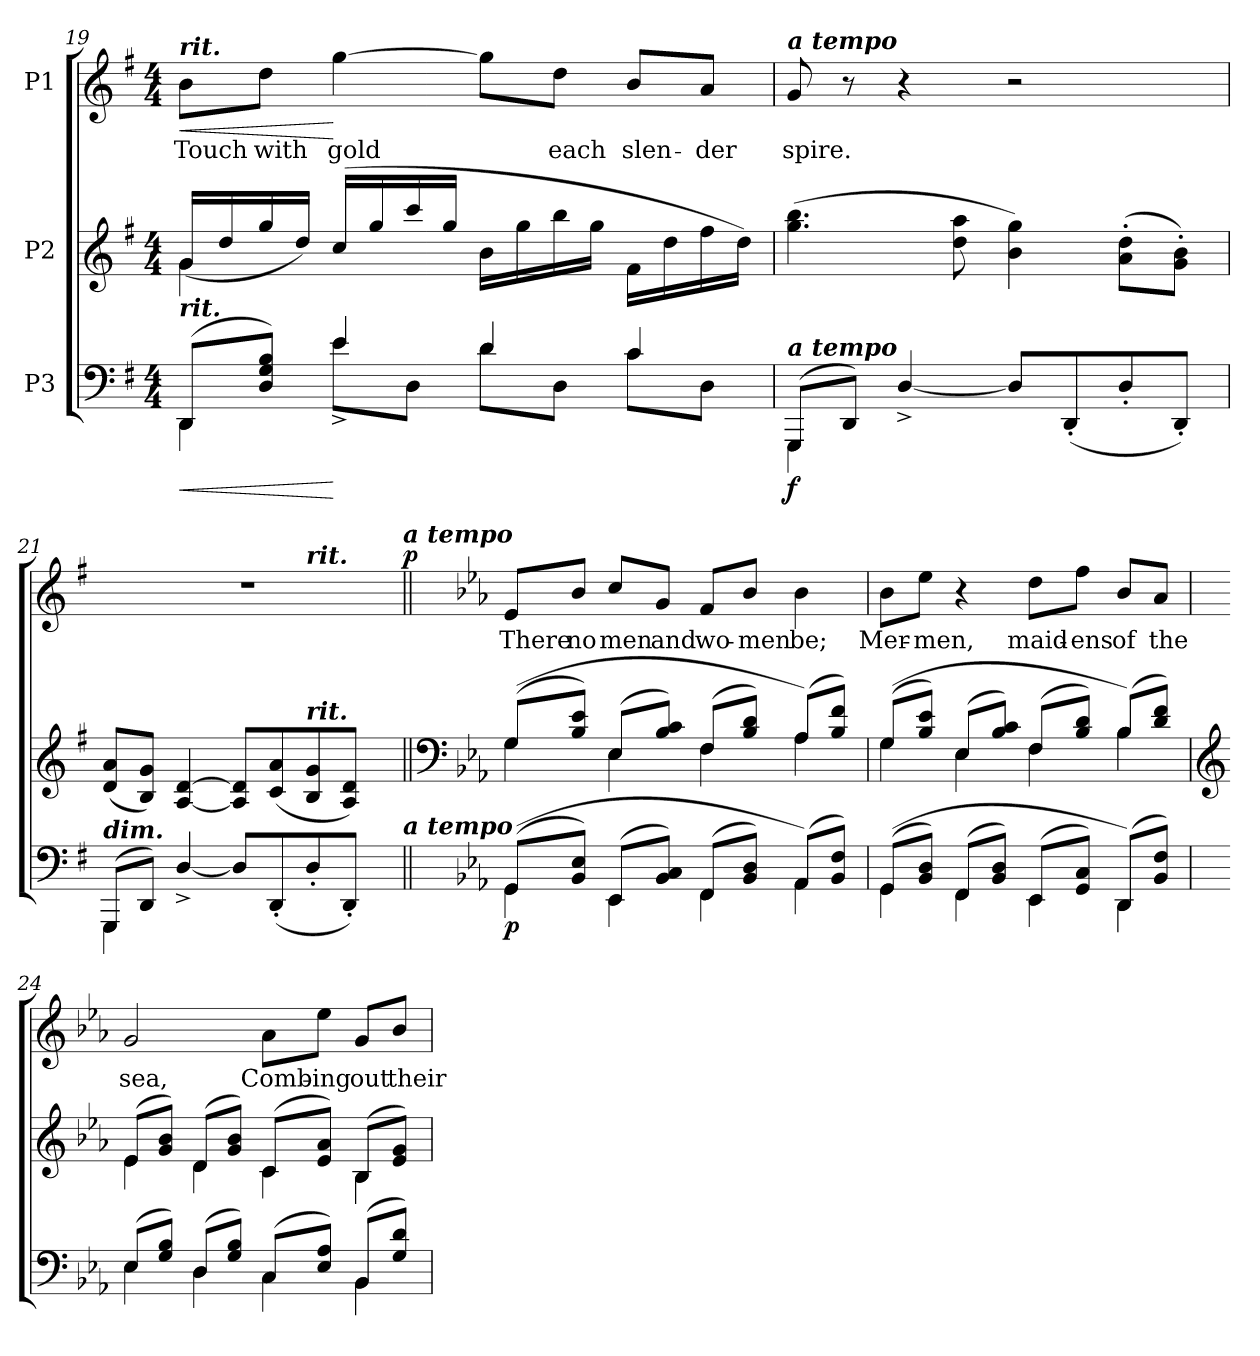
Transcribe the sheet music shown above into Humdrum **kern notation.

**kern	**dynam	**kern	**kern	**text	**dynam
*part3	*part3	*part2	*part1	*part1	*part1
*staff3	*staff3	*staff2	*staff1	*staff1	*staff1
*I"P3	*	*I"P2	*I"P1	*	*
*clefF4	*	*clefG2	*clefG2	*	*
*k[f#]	*	*k[f#]	*k[f#]	*	*
*G:	*	*G:	*G:	*	*
*M4/4	*	*M4/4	*M4/4	*	*
=19	=19	=19	=19	=19	=19
!	!LO:HP:b	!	!	!	!
*^	*	*^	*	*	*
!	!	!	!	!	!LO:TX:a:Bi:t=rit.	!	!
!LO:TX:a:Bi:t=rit.	!	!	!	!	!	!	!
!	!	!	!	!	!	!LO:LY:b:color=#000000	!LO:HP:b
(8DDi/L	4DDi\	<	4gi\	(16gi/LL	8bi\L	Touch	<
.	.	.	.	16ddi/	.	.	.
!	!	!	!	!	!	!LO:LY:b:color=#000000	!
8Di/ 8Gi 8BiJ)	.	.	.	16ggi/	8ddi\J	with	.
.	.	.	.	16ddi/JJ)	.	.	.
!	!	!	!	!	!	!LO:LY:b:color=#000000	!
4ei/	8e^i\L	[	4ryy	(16cci\LL	[4ggi\	gold	[
.	.	.	.	16ggi/	.	.	.
.	8Di\J	.	.	16ccci/	.	.	.
.	.	.	.	16ggi/JJ	.	.	.
4di/	8di\L	.	2ryy	16bi\LL	8ggi\L]	.	.
.	.	.	.	16ggi\	.	.	.
!	!	!	!	!	!	!LO:LY:b:color=#000000	!
.	8Di\J	.	.	16bbi\	8ddi\J	each	.
.	.	.	.	16ggi\JJ	.	.	.
!	!	!	!	!	!	!LO:LY:b:color=#000000	!
4ci/	8ci\L	.	.	16f#i\LL	8bi/L	slen-	.
.	.	.	.	16ddi\	.	.	.
!	!	!	!	!	!	!LO:LY:b:color=#000000	!
.	8Di\J	.	.	16ff#i\	8ai/J	-der	.
.	.	.	.	16ddi\JJ)	.	.	.
*	*	*	*v	*v	*	*	*
!!LO:PB:g=z
=20	=20	=20	=20	=20	=20	=20
*	*	*	*^	*	*	*
!	!	!	!	!	!LO:TX:a:Bi:t=a tempo	!	!
!LO:TX:a:Bi:t=a tempo	!	!	!	!	!	!	!
!	!	!	!	!	!	!LO:LY:b:color=#000000	!
*	*	*	*v	*v	*	*	*
(8GGGi/L	4GGGi\	f	(4.ggi\ 4.bbi	8gi/	spire.	.
8DDi/J)	.	.	.	8r	.	.
[4D^i/	4ryy	.	.	4r	.	.
.	.	.	8ddi\ 8aai	.	.	.
8Di/L]	4ryy	.	4bi\ 4ggi)	2r	.	.
(8DD'i/	.	.	.	.	.	.
8D'i/	4ryy	.	(8ai\' 8ddi'L	.	.	.
8DD'i/J)	.	.	8gi\' 8bi'J)	.	.	.
=21	=21	=21	=21	=21	=21	=21
*	*	*	*^	*^	*	*
!LO:TX:a:Bi:t=dim.	!	!	!	!	!	!	!	!
*	*^	*	*	*	*	*	*	*
(8GGGi/L	4GGGi\	2ryy	.	(8di/ 8aiL	2ryy	1r	2ryy	.	.
8DDi/J)	.	.	.	8Bi/ 8giJ)	.	.	.	.	.
[4D^i/	4ryy	.	.	[4Ai/ [4di	.	.	.	.	.
8Di/L]	4ryy	4ryy	.	8Ai/] 8di]L	2ryy	.	4ryy	.	.
(8DD'i/	.	.	.	(8ci/ 8ai	.	.	.	.	.
!	!	!	!	!	!	!	!LO:TX:a:Bi:t=rit.	!	!
!	!	!	!	!LO:TX:a:Bi:t=rit.	!	!	!	!	!
8D'i/	4ryy	8ryy	.	8Bi/ 8gi	.	.	8ryy	.	.
8DD'i/J)	.	16ryy	.	8Ai/ 8diJ)	.	.	16ryy	.	.
.	.	32ryy	.	.	.	.	32ryy	.	.
.	.	64ryy	.	.	.	.	64ryy	.	.
.	.	128...ryy	.	.	.	.	128...ryy	.	.
!	!	!	!	!	!	!	!LO:TX:a:Bi:t=a tempo	!	!
!	!	!LO:TX:a:Bi:t=a tempo	!	!	!	!	!	!	!
.	.	1024ryy	.	.	.	.	1024ryy	.	p
*v	*v	*v	*	*	*	*v	*v	*	*
=22||	=22||	=22||	=22||	=22||	=22||	=22||
*	*	*clefF4	*	*	*	*
*k[b-e-a-]	*	*k[b-e-a-]	*	*k[b-e-a-]	*	*
*E-:	*	*E-:	*	*E-:	*	*
*^	*	*	*	*	*	*
*	*^	*	*	*	*^	*	*
!	!	!	!	!	!	!	!	!LO:LY:b:color=#000000	!
*	*v	*v	*	*	*	*v	*v	*	*
((8GGi/L	4GGi\	p	((8Gi/L	4Gi\	8e-i/L	There	.
!	!	!	!	!	!	!LO:LY:b:color=#000000	!
8BB-i/ 8E-iJ)	.	.	8B-i/ 8e-iJ)	.	8b-i/J	no	.
!	!	!	!	!	!	!LO:LY:b:color=#000000	!
(8EE-i/L	4EE-i\	.	(8E-i/L	4E-i\	8cci/L	men	.
!	!	!	!	!	!	!LO:LY:b:color=#000000	!
8BB-i/ 8CiJ)	.	.	8B-i/ 8ciJ)	.	8gi/J	and	.
!	!	!	!	!	!	!LO:LY:b:color=#000000	!
(8FFi/L	4FFi\	.	(8Fi/L	4Fi\	8fi/L	wo-	.
!	!	!	!	!	!	!LO:LY:b:color=#000000	!
8BB-i/ 8DiJ)	.	.	8B-i/ 8diJ)	.	8b-i/J	-men	.
!	!	!	!	!	!	!LO:LY:b:color=#000000	!
(8AA-i/L)	4AA-i\	.	(8A-i/L)	4A-i\	4b-i\	be;	.
8BB-i/ 8FiJ)	.	.	8B-i/ 8fiJ)	.	.	.	.
!!LO:LB:g=z
=23	=23	=23	=23	=23	=23	=23	=23
!	!	!	!	!	!	!LO:LY:b:color=#000000	!
((8GGi/L	4GGi\	.	((8Gi/L	4Gi\	8b-i\L	Mer-	.
!	!	!	!	!	!	!LO:LY:b:color=#000000	!
8BB-i/ 8DiJ)	.	.	8B-i/ 8e-iJ)	.	8ee-i\J	-men,	.
(8FFi/L	4FFi\	.	(8E-i/L	4E-i\	4r	.	.
8BB-i/ 8DiJ)	.	.	8B-i/ 8ciJ)	.	.	.	.
!	!	!	!	!	!	!LO:LY:b:color=#000000	!
(8EE-i/L	4EE-i\	.	(8Fi/L	4Fi\	8ddi\L	maid-	.
!	!	!	!	!	!	!LO:LY:b:color=#000000	!
8GGi/ 8CiJ)	.	.	8B-i/ 8diJ)	.	8ffi\J	-ens	.
!	!	!	!	!	!	!LO:LY:b:color=#000000	!
(8DDi/L)	4DDi\	.	(8B-i/L)	4B-i\	8b-i/L	of	.
!	!	!	!	!	!	!LO:LY:b:color=#000000	!
8BB-i/ 8FiJ)	.	.	8di/ 8fiJ)	.	8a-i/J	the	.
=24	=24	=24	=24	=24	=24	=24	=24
*	*	*	*clefG2	*	*	*	*
!	!	!	!	!	!	!LO:LY:b:color=#000000	!
(8E-i/L	4E-i\	.	(8e-i/L	4e-i\	2gi/	sea,	.
8Gi/ 8B-iJ)	.	.	8gi/ 8b-iJ)	.	.	.	.
(8Di/L	4Di\	.	(8di/L	4di\	.	.	.
8Gi/ 8B-iJ)	.	.	8gi/ 8b-iJ)	.	.	.	.
!	!	!	!	!	!	!LO:LY:b:color=#000000	!
(8Ci/L	4Ci\	.	(8ci/L	4ci\	8a-i\L	Comb-	.
!	!	!	!	!	!	!LO:LY:b:color=#000000	!
8E-i/ 8A-iJ)	.	.	8e-i/ 8a-iJ)	.	8ee-i\J	-ing	.
!	!	!	!	!	!	!LO:LY:b:color=#000000	!
(8BB-i/L	4BB-i\	.	(8B-i/L	4B-i\	8gi/L	out	.
!	!	!	!	!	!	!LO:LY:b:color=#000000	!
8Gi/ 8diJ)	.	.	8e-i/ 8giJ)	.	8b-i/J	their	.
*v	*v	*	*	*	*	*	*
*	*	*v	*v	*	*	*
=	=	=	=	=	=
*-	*-	*-	*-	*-	*-
